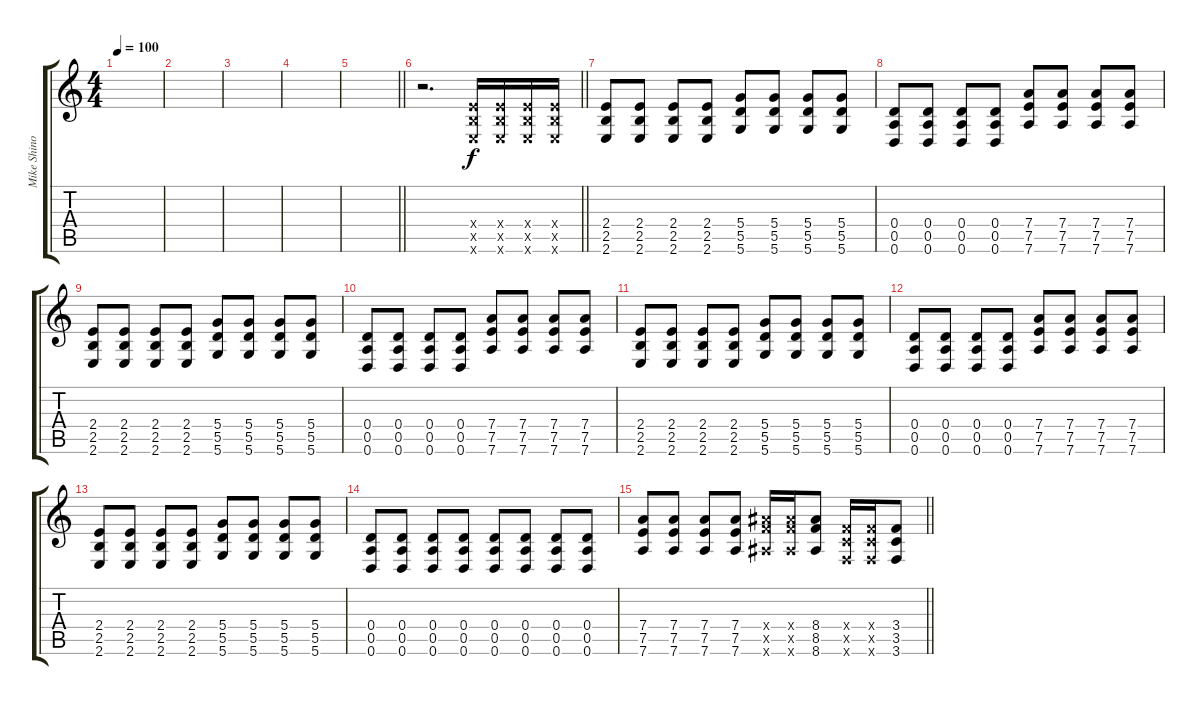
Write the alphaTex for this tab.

\track ("Mike Shinoda [Gtr.1]" "Mike Shino") {instrument overdrivenguitar}
\staff {score tabs}
\tuning (E4 B3 G3 D3 A2 D2) {hide}
\ts (4 4)
\tempo 100
\clef g2
\ks c
|
|
|
|
\barLineRight lightlight
|
\barLineRight lightlight
r.2{d} (2.4{x} 2.5{x} 2.6{x}).16 (2.4{x} 2.5{x} 2.6{x}).16 (2.4{x} 2.5{x} 2.6{x}).16 (2.4{x} 2.5{x} 2.6{x}).16 |
(2.4 2.5 2.6).8 (2.4 2.5 2.6).8 (2.4 2.5 2.6).8 (2.4 2.5 2.6).8 (5.4 5.5 5.6).8 (5.4 5.5 5.6).8 (5.4 5.5 5.6).8 (5.4 5.5 5.6).8 |
(0.4 0.5 0.6).8 (0.4 0.5 0.6).8 (0.4 0.5 0.6).8 (0.4 0.5 0.6).8 (7.4 7.5 7.6).8 (7.4 7.5 7.6).8 (7.4 7.5 7.6).8 (7.4 7.5 7.6).8 |
(2.4 2.5 2.6).8 (2.4 2.5 2.6).8 (2.4 2.5 2.6).8 (2.4 2.5 2.6).8 (5.4 5.5 5.6).8 (5.4 5.5 5.6).8 (5.4 5.5 5.6).8 (5.4 5.5 5.6).8 |
(0.4 0.5 0.6).8 (0.4 0.5 0.6).8 (0.4 0.5 0.6).8 (0.4 0.5 0.6).8 (7.4 7.5 7.6).8 (7.4 7.5 7.6).8 (7.4 7.5 7.6).8 (7.4 7.5 7.6).8 |
(2.4 2.5 2.6).8 (2.4 2.5 2.6).8 (2.4 2.5 2.6).8 (2.4 2.5 2.6).8 (5.4 5.5 5.6).8 (5.4 5.5 5.6).8 (5.4 5.5 5.6).8 (5.4 5.5 5.6).8 |
(0.4 0.5 0.6).8 (0.4 0.5 0.6).8 (0.4 0.5 0.6).8 (0.4 0.5 0.6).8 (7.4 7.5 7.6).8 (7.4 7.5 7.6).8 (7.4 7.5 7.6).8 (7.4 7.5 7.6).8 |
(2.4 2.5 2.6).8 (2.4 2.5 2.6).8 (2.4 2.5 2.6).8 (2.4 2.5 2.6).8 (5.4 5.5 5.6).8 (5.4 5.5 5.6).8 (5.4 5.5 5.6).8 (5.4 5.5 5.6).8 |
(0.4 0.5 0.6).8 (0.4 0.5 0.6).8 (0.4 0.5 0.6).8 (0.4 0.5 0.6).8 (0.4 0.5 0.6).8 (0.4 0.5 0.6).8 (0.4 0.5 0.6).8 (0.4 0.5 0.6).8 |
\barLineRight lightlight
(7.4 7.5 7.6).8 (7.4 7.5 7.6).8 (7.4 7.5 7.6).8 (7.4 7.5 7.6).8 (8.4{x} 8.5{x} 8.6{x}).16 (8.4{x} 8.5{x} 8.6{x}).16 (8.4 8.5 8.6).8 (3.4{x} 3.5{x} 3.6{x}).16 (3.4{x} 3.5{x} 3.6{x}).16 (3.4 3.5 3.6).8
